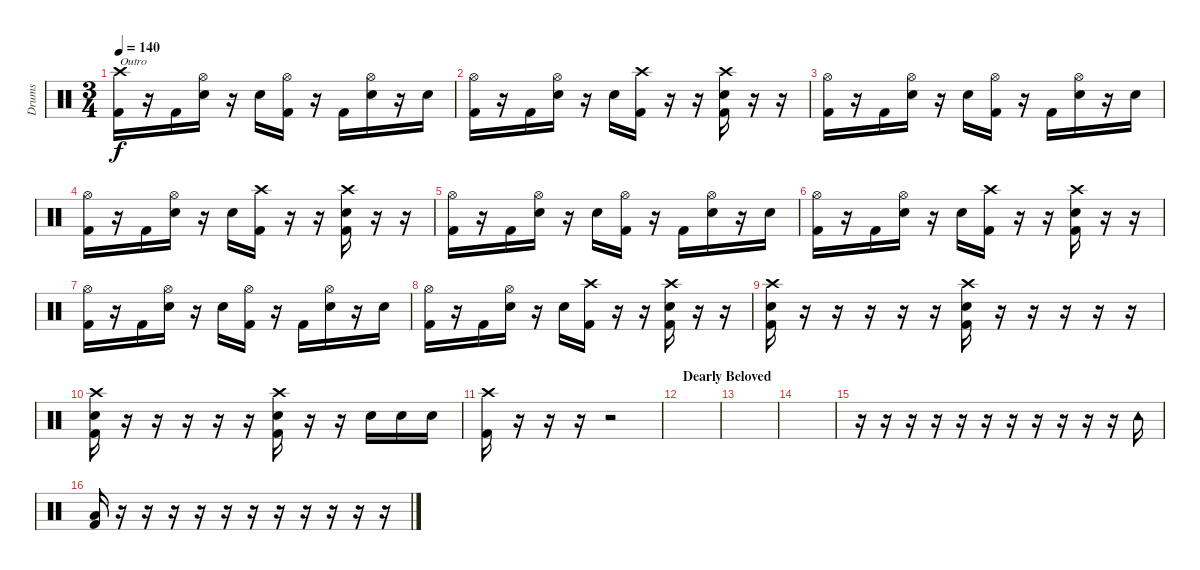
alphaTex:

\track ("Drums" "Drums") {instrument percussion}
\staff {score}
\articulation defaults
\ts (3 4)
\tempo 140
\clef neutral
\ks c
("Crash high (hit)" "Kick (hit) 2").16{txt "Outro" dy f} r.16 "Kick (hit) 2".16 ("Hi-Hat (open)" "Snare (hit) 2").16 r.16 "Snare (hit) 2".16 ("Hi-Hat (open)" "Kick (hit) 2").16 r.16 "Kick (hit) 2".16 ("Hi-Hat (open)" "Snare (hit) 2").16 r.16 "Snare (hit) 2".16 |
("Hi-Hat (open)" "Kick (hit) 2").16 r.16 "Kick (hit) 2".16 ("Hi-Hat (open)" "Snare (hit) 2").16 r.16 "Snare (hit) 2".16 ("Crash high (hit)" "Kick (hit) 2").16 r.16 r.16 ("Crash high (hit)" "Snare (hit) 2" "Kick (hit) 2").16 r.16 r.16 |
("Hi-Hat (open)" "Kick (hit) 2").16 r.16 "Kick (hit) 2".16 ("Hi-Hat (open)" "Snare (hit) 2").16 r.16 "Snare (hit) 2".16 ("Hi-Hat (open)" "Kick (hit) 2").16 r.16 "Kick (hit) 2".16 ("Hi-Hat (open)" "Snare (hit) 2").16 r.16 "Snare (hit) 2".16 |
("Hi-Hat (open)" "Kick (hit) 2").16 r.16 "Kick (hit) 2".16 ("Hi-Hat (open)" "Snare (hit) 2").16 r.16 "Snare (hit) 2".16 ("Crash high (hit)" "Kick (hit) 2").16 r.16 r.16 ("Crash high (hit)" "Snare (hit) 2" "Kick (hit) 2").16 r.16 r.16 |
("Hi-Hat (open)" "Kick (hit) 2").16 r.16 "Kick (hit) 2".16 ("Hi-Hat (open)" "Snare (hit) 2").16 r.16 "Snare (hit) 2".16 ("Hi-Hat (open)" "Kick (hit) 2").16 r.16 "Kick (hit) 2".16 ("Hi-Hat (open)" "Snare (hit) 2").16 r.16 "Snare (hit) 2".16 |
("Hi-Hat (open)" "Kick (hit) 2").16 r.16 "Kick (hit) 2".16 ("Hi-Hat (open)" "Snare (hit) 2").16 r.16 "Snare (hit) 2".16 ("Crash high (hit)" "Kick (hit) 2").16 r.16 r.16 ("Crash high (hit)" "Snare (hit) 2" "Kick (hit) 2").16 r.16 r.16 |
("Hi-Hat (open)" "Kick (hit) 2").16 r.16 "Kick (hit) 2".16 ("Hi-Hat (open)" "Snare (hit) 2").16 r.16 "Snare (hit) 2".16 ("Hi-Hat (open)" "Kick (hit) 2").16 r.16 "Kick (hit) 2".16 ("Hi-Hat (open)" "Snare (hit) 2").16 r.16 "Snare (hit) 2".16 |
("Hi-Hat (open)" "Kick (hit) 2").16 r.16 "Kick (hit) 2".16 ("Hi-Hat (open)" "Snare (hit) 2").16 r.16 "Snare (hit) 2".16 ("Crash high (hit)" "Kick (hit) 2").16 r.16 r.16 ("Crash high (hit)" "Snare (hit) 2" "Kick (hit) 2").16 r.16 r.16 |
("Crash high (hit)" "Snare (hit) 2" "Kick (hit) 2").16 r.16 r.16 r.16 r.16 r.16 ("Crash high (hit)" "Snare (hit) 2" "Kick (hit) 2").16 r.16 r.16 r.16 r.16 r.16 |
("Crash high (hit)" "Snare (hit) 2" "Kick (hit) 2").16 r.16 r.16 r.16 r.16 r.16 ("Crash high (hit)" "Snare (hit) 2" "Kick (hit) 2").16 r.16 r.16 "Snare (hit) 2".16 "Snare (hit) 2".16 "Snare (hit) 2".16 |
("Crash high (hit)" "Kick (hit) 2").16 r.16 r.16 r.16 r.2 |
\section ("" "Dearly Beloved")
|
|
|
r.16 r.16 r.16 r.16 r.16 r.16 r.16 r.16 r.16 r.16 r.16 "Tambourine (hit)".16 |
("Low Floor Tom (hit)" "Kick (hit) 2").16 r.16 r.16 r.16 r.16 r.16 r.16 r.16 r.16 r.16 r.16 r.16
